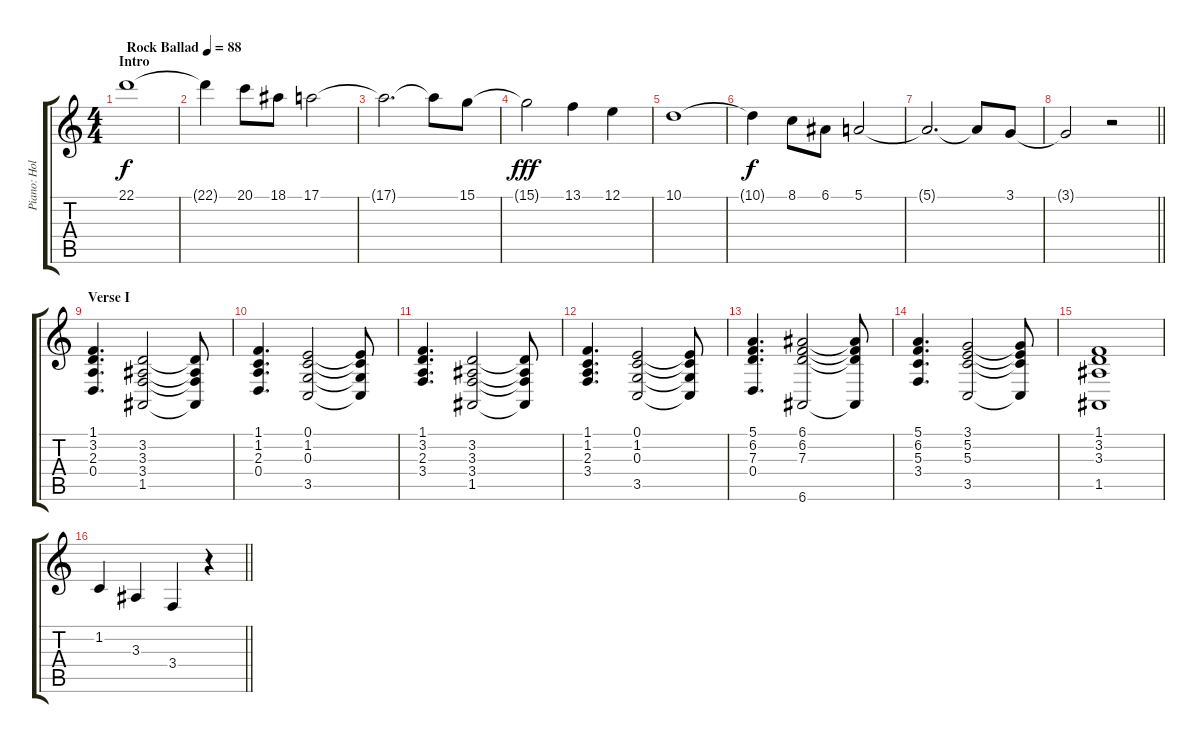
\track ("Piano: Holly Knight" "Piano: Hol") {instrument acousticgrandpiano}
\staff {score tabs}
\tuning (E4 B3 G3 D3 A2 E2) {hide}
\ts (4 4)
\section ("" "Intro")
\tempo (88 "Rock Ballad")
\clef g2
\ks c
22.1.1{dy f instrument synthbrass2} |
22.1{t}.4 20.1.8 18.1.8 17.1.2 |
17.1{t}.2{d} 17.1{t}.8 15.1.8 |
15.1{t}.2{dy fff} 13.1.4 12.1.4 |
10.1.1 |
10.1{t}.4{dy f} 8.1.8 6.1.8 5.1.2 |
5.1{t}.2{d} 5.1{t}.8 3.1.8 |
\barLineRight lightlight
3.1{t}.2 r.2{instrument acousticgrandpiano} |
\section ("" "Verse I")
(1.1 3.2 2.3 0.4).4{d} (3.2 3.3 3.4 1.5).2 (3.2{t} 3.3{t} 3.4{t} 1.5{t}).8 |
(1.1 1.2 2.3 0.4).4{d} (0.1 1.2 0.3 3.5).2 (0.1{t} 1.2{t} 0.3{t} 3.5{t}).8 |
(1.1 3.2 2.3 3.4).4{d} (3.2 3.3 3.4 1.5).2 (3.2{t} 3.3{t} 3.4{t} 1.5{t}).8 |
(1.1 1.2 2.3 3.4).4{d} (0.1 1.2 0.3 3.5).2 (0.1{t} 1.2{t} 0.3{t} 3.5{t}).8 |
(5.1 6.2 7.3 0.4).4{d} (6.1 6.2 7.3 6.6).2 (6.1{t} 6.2{t} 7.3{t} 6.6{t}).8 |
(5.1 6.2 5.3 3.4).4{d} (3.1 5.2 5.3 3.5).2 (3.1{t} 5.2{t} 5.3{t} 3.5{t}).8 |
(1.1 3.2 3.3 1.5).1 |
\barLineRight lightlight
1.2.4 3.3.4 3.4.4 r.4
